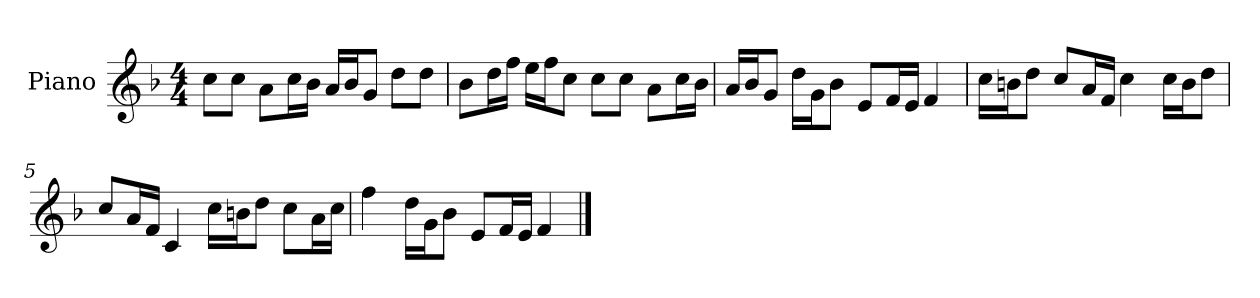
**kern
*part1
*staff1
*I"Piano
*I'P-no
*clefG2
*k[b-]
*M4/4
*MM90
=1
8cc\L
8cc\J
8a\L
16cc\L
16b-\JJ
16a/LL
16b-/J
8g/J
8dd\L
8dd\J
=2
8b-\L
16dd\L
16ff\JJ
16ee\LL
16ff\J
8cc\J
8cc\L
8cc\J
8a\L
16cc\L
16b-\JJ
=3
16a/LL
16b-/J
8g/J
16dd\LL
16g\J
8b-\J
8e/L
16f/L
16e/JJ
4f/
=4
16cc\LL
16bn\J
8dd\J
8cc/L
16a/L
16f/JJ
4cc\
16cc\LL
16b\J
8dd\J
!!LO:LB:g=z
=5
8cc/L
16a/L
16f/JJ
4c/
16cc\LL
16bn\J
8dd\J
8cc\L
16a\L
16cc\JJ
=6
4ff\
16dd\LL
16g\J
8b-\J
8e/L
16f/L
16e/JJ
4f/
==
*-
